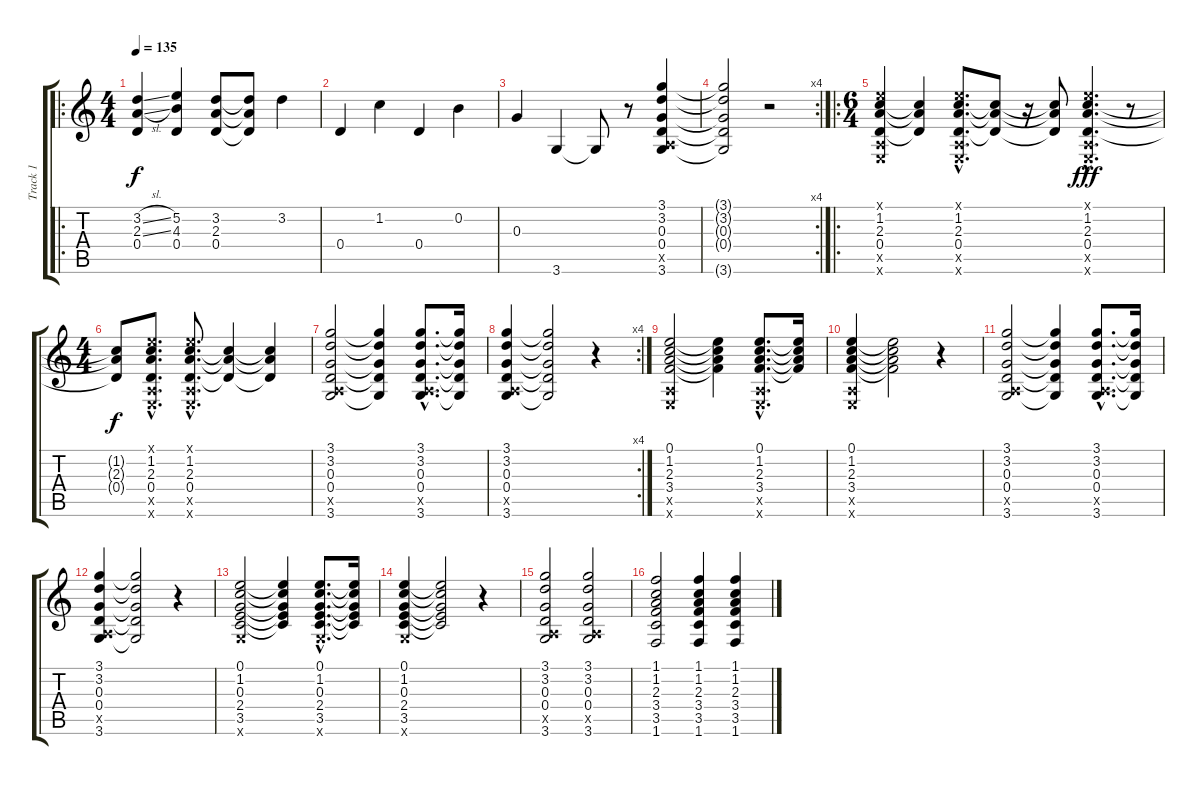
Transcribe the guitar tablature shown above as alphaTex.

\track ("Track 1" "Track 1") {instrument overdrivenguitar}
\staff {score tabs}
\tuning (E4 B3 G3 D3 A2 E2) {hide}
\ro
\ts (4 4)
\tempo 135
\clef g2
\ks c
(3.2{sl} 2.3{sl} 0.4).4{dy f instrument overdrivenguitar} (5.2 4.3 0.4).4 (3.2 2.3 0.4).8 (3.2{t} 2.3{t} 0.4{t}).8 3.2.4 |
0.4.4 1.2.4 0.4.4 0.2.4 |
0.3.4 3.6.4 3.6{t}.8 r.8 (3.1 3.2 0.3 0.4 0.5{x} 3.6).4 |
\rc 4
(3.1{t} 3.2{t} 0.3{t} 0.4{t} 3.6{t}).2 r.2 |
\ro
\ts (6 4)
(0.1{x} 1.2 2.3 0.4 0.5{x} 0.6{x}).4 (1.2{t} 2.3{t} 0.4{t}).4 (0.1{hac x} 1.2{hac} 2.3{hac} 0.4{hac} 0.5{hac x} 0.6{hac x}).8{d} (1.2{t} 2.3{t} 0.4{t}).8 r.16 (1.2{t} 2.3{t} 0.4{t}).8 (0.1{hac x} 1.2{hac} 2.3{hac} 0.4{hac} 0.5{hac x} 0.6{hac x}).4{d dy fff} r.8 |
\ts (4 4)
(1.2{t} 2.3{t} 0.4{t}).8{dy f} (0.1{hac x} 1.2{hac} 2.3{hac} 0.4{hac} 0.5{hac x} 0.6{hac x}).8{d} (0.1{hac x} 1.2{hac} 2.3{hac} 0.4{hac} 0.5{hac x} 0.6{hac x}).8{d} (1.2{t} 2.3{t} 0.4{t}).4 (1.2{t} 2.3{t} 0.4{t}).4 |
(3.1 3.2 0.3 0.4 0.5{x} 3.6).2 (3.1{t} 3.2{t} 0.3{t} 0.4{t} 3.6{t}).4 (3.1{hac} 3.2{hac} 0.3{hac} 0.4{hac} 0.5{hac x} 3.6{hac}).8{d} (3.1{t} 3.2{t} 0.3{t} 0.4{t} 3.6{t}).16 |
\rc 4
(3.1 3.2 0.3 0.4 0.5{x} 3.6).4 (3.1{t} 3.2{t} 0.3{t} 0.4{t} 3.6{t}).2 r.4 |
(0.1 1.2 2.3 3.4 0.5{x} 0.6{x}).2 (0.1{t} 1.2{t} 2.3{t} 3.4{t}).4 (0.1{hac} 1.2{hac} 2.3{hac} 3.4{hac} 0.5{hac x} 0.6{hac x}).8{d} (0.1{t} 1.2{t} 2.3{t} 3.4{t}).16 |
(0.1 1.2 2.3 3.4 0.5{x} 0.6{x}).4 (0.1{t} 1.2{t} 2.3{t} 3.4{t}).2 r.4 |
(3.1 3.2 0.3 0.4 0.5{x} 3.6).2 (3.1{t} 3.2{t} 0.3{t} 0.4{t} 3.6{t}).4 (3.1{hac} 3.2{hac} 0.3{hac} 0.4{hac} 0.5{hac x} 3.6{hac}).8{d} (3.1{t} 3.2{t} 0.3{t} 0.4{t} 3.6{t}).16 |
(3.1 3.2 0.3 0.4 0.5{x} 3.6).4 (3.1{t} 3.2{t} 0.3{t} 0.4{t} 3.6{t}).2 r.4 |
(0.1 1.2 0.3 2.4 3.5 3.6{x}).2 (0.1{t} 1.2{t} 0.3{t} 2.4{t} 3.5{t}).4 (0.1{hac} 1.2{hac} 0.3{hac} 2.4{hac} 3.5{hac} 3.6{hac x}).8{d} (0.1{t} 1.2{t} 0.3{t} 2.4{t} 3.5{t}).16 |
(0.1 1.2 0.3 2.4 3.5 3.6{x}).4 (0.1{t} 1.2{t} 0.3{t} 2.4{t} 3.5{t}).2 r.4 |
(3.1 3.2 0.3 0.4 0.5{x} 3.6).2 (3.1 3.2 0.3 0.4 0.5{x} 3.6).2 |
(1.1 1.2 2.3 3.4 3.5 1.6).2 (1.1 1.2 2.3 3.4 3.5 1.6).4 (1.1 1.2 2.3 3.4 3.5 1.6).4
